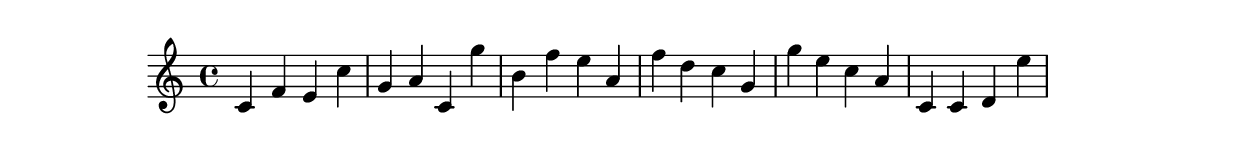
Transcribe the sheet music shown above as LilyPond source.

%% Do not edit this file; it is automatically
%% generated from LSR http://lsr.dsi.unimi.it
%% This file is in the public domain.
\version "2.13.39"

\header {
  lsrtags = "pitches"

%% Translation of GIT committish: a874fda3641c9e02f61be5c41b215b8304b8ed00
  texidoces = "
Este fragmento de código basado en Scheme genera
24 notas aleatorias (o tantas como se necesiten), basándose en la
hora actual (o en cualquier número pseudo-aleatorio que se
especifique en su lugar, para obtener las mismas notas aleatorias
cada vez): es decir, para obtener distintos patrones de notas,
sólo tiene que modificar este número.

"
  doctitlees = "Generación de notas aleatorias"

  texidoc = "
This Scheme-based snippet generates 24 random notes (or as many as
required), based on the current time (or any randomish number specified
instead, in order to obtain the same random notes each time): i.e., to
get different random note patterns, just change this number.

"
  doctitle = "Generating random notes"
} % begin verbatim

\score {
  {
    #(let ((random-state (seed->random-state (current-time))))
       (ly:export
        (make-sequential-music
         (map (lambda (x)
                (let ((idx (random 12 random-state)))
                  (make-event-chord
                   (list
                    (make-music 'NoteEvent
                                'duration (ly:make-duration 2 0 1 1)
                                'pitch (ly:make-pitch
                                        (quotient idx 7)
                                        (remainder idx 7)
                                        0))))))
              (make-list 24)))))
  }
}
